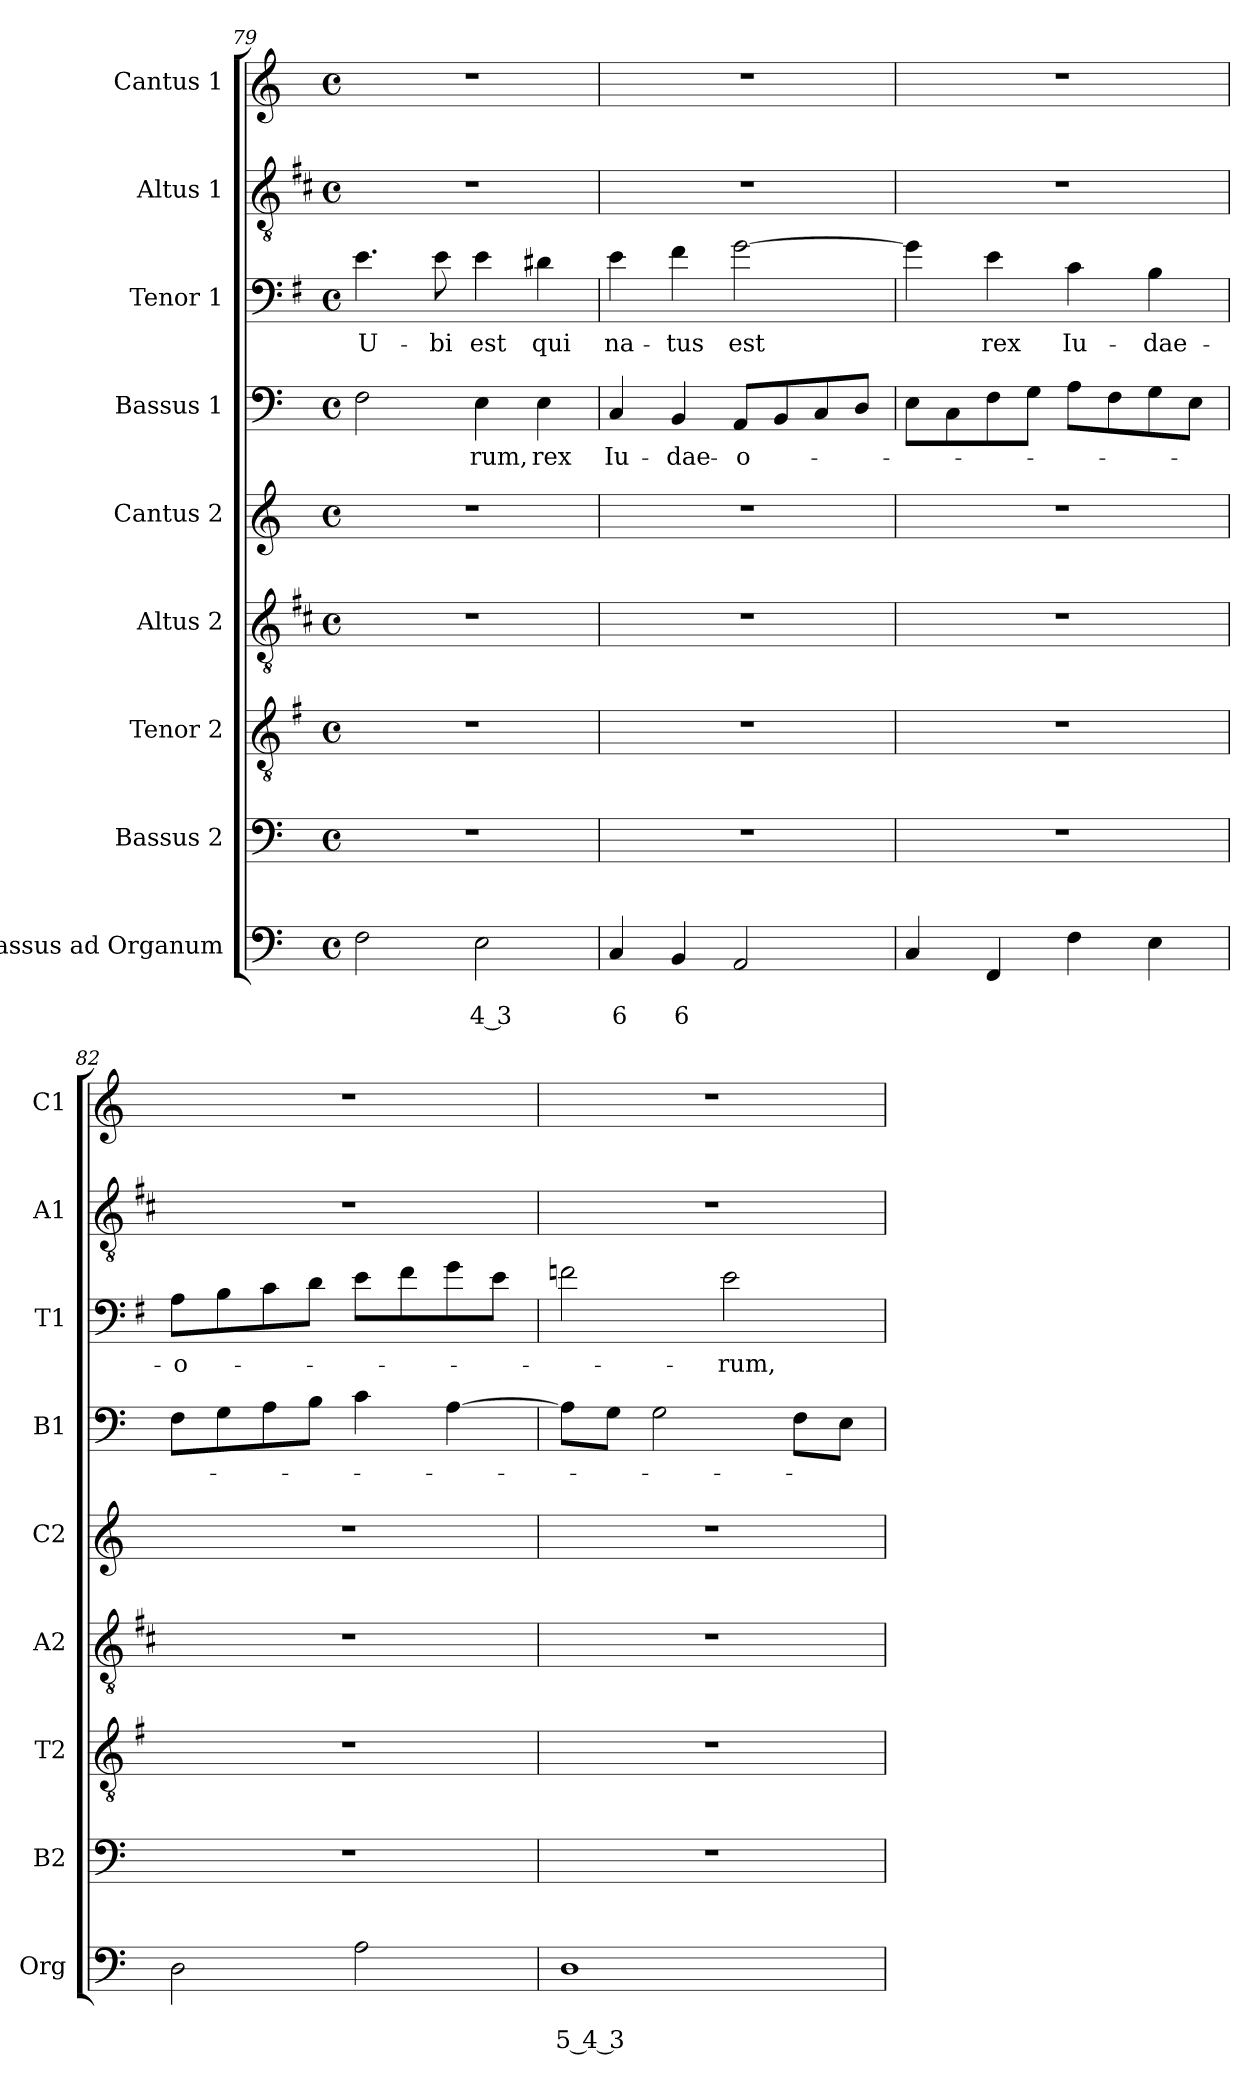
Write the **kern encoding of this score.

**kern	**text	**text	**kern	**kern	**kern	**kern	**kern	**text	**kern	**text	**kern	**kern
*part9	*part9	*part9	*part8	*part7	*part6	*part5	*part4	*part4	*part3	*part3	*part2	*part1
*staff9	*staff9	*staff9	*staff8	*staff7	*staff6	*staff5	*staff4	*staff4	*staff3	*staff3	*staff2	*staff1
*I"Bassus ad Organum	*	*	*I"Bassus 2	*I"Tenor 2	*I"Altus 2	*I"Cantus 2	*I"Bassus 1	*	*I"Tenor 1	*	*I"Altus 1	*I"Cantus 1
*I'Org	*	*	*I'B2	*I'T2	*I'A2	*I'C2	*I'B1	*	*I'T1	*	*I'A1	*I'C1
*clefF4	*	*	*clefF4	*clefGv2	*clefGv2	*clefG2	*clefF4	*	*clefF4	*	*clefGv2	*clefG2
*	*	*	*	*ITrd4c7	*ITrd1c2	*	*	*	*ITrd4c7	*	*ITrd1c2	*
*k[]	*	*	*k[]	*k[]	*k[]	*k[]	*k[]	*	*k[]	*	*k[]	*k[]
*C:	*	*	*C:	*C:	*C:	*C:	*C:	*	*C:	*	*C:	*C:
*M4/4	*	*	*M4/4	*M4/4	*M4/4	*M4/4	*M4/4	*	*M4/4	*	*M4/4	*M4/4
*met(c)	*	*	*met(c)	*met(c)	*met(c)	*met(c)	*met(c)	*	*met(c)	*	*met(c)	*met(c)
=79	=79	=79	=79	=79	=79	=79	=79	=79	=79	=79	=79	=79
!	!	!	!	!	!	!	!	!	!	!LO:LY:b	!	!
2F\	.	.	1r	1r	1r	1r	2F\	.	4.A\	U-	1r	1r
!	!	!	!	!	!	!	!	!	!	!LO:LY:b	!	!
.	.	.	.	.	.	.	.	.	8A\	-bi	.	.
!	!	!LO:LY:b	!	!	!	!	!	!LO:LY:b	!	!LO:LY:b	!	!
2E\	.	4 3	.	.	.	.	4E\	-rum,	4A\	est	.	.
!	!	!	!	!	!	!	!	!LO:LY:b	!	!LO:LY:b	!	!
.	.	.	.	.	.	.	4E\	rex	4G#X\	qui	.	.
=80	=80	=80	=80	=80	=80	=80	=80	=80	=80	=80	=80	=80
!	!	!LO:LY:b	!	!	!	!	!	!LO:LY:b	!	!LO:LY:b	!	!
4C/	.	6	1r	1r	1r	1r	4C/	Iu-	4A\	na-	1r	1r
!	!	!LO:LY:b	!	!	!	!	!	!LO:LY:b	!	!LO:LY:b	!	!
4BB/	.	6	.	.	.	.	4BB/	-dae-	4B\	-tus	.	.
!	!	!	!	!	!	!	!	!LO:LY:b	!	!LO:LY:b	!	!
2AA/	.	.	.	.	.	.	8AA/L	-o-	[2c\	est	.	.
.	.	.	.	.	.	.	8BB/	.	.	.	.	.
.	.	.	.	.	.	.	8C/	.	.	.	.	.
.	.	.	.	.	.	.	8D/J	.	.	.	.	.
!!LO:LB:g=z
=81	=81	=81	=81	=81	=81	=81	=81	=81	=81	=81	=81	=81
4C/	.	.	1r	1r	1r	1r	8E\L	.	4c\]	.	1r	1r
.	.	.	.	.	.	.	8C\	.	.	.	.	.
!	!	!	!	!	!	!	!	!	!	!LO:LY:b	!	!
4FF/	.	.	.	.	.	.	8F\	.	4A\	rex	.	.
.	.	.	.	.	.	.	8G\J	.	.	.	.	.
!	!	!	!	!	!	!	!	!	!	!LO:LY:b	!	!
4F\	.	.	.	.	.	.	8A\L	.	4F\	Iu-	.	.
.	.	.	.	.	.	.	8F\	.	.	.	.	.
!	!	!	!	!	!	!	!	!	!	!LO:LY:b	!	!
4E\	.	.	.	.	.	.	8G\	.	4E\	-dae-	.	.
.	.	.	.	.	.	.	8E\J	.	.	.	.	.
=82	=82	=82	=82	=82	=82	=82	=82	=82	=82	=82	=82	=82
!	!	!	!	!	!	!	!	!	!	!LO:LY:b	!	!
2D\	.	.	1r	1r	1r	1r	8F\L	.	8D\L	-o-	1r	1r
.	.	.	.	.	.	.	8G\	.	8E\	.	.	.
.	.	.	.	.	.	.	8A\	.	8F\	.	.	.
.	.	.	.	.	.	.	8B\J	.	8G\J	.	.	.
2A\	.	.	.	.	.	.	4c\	.	8A\L	.	.	.
.	.	.	.	.	.	.	.	.	8B\	.	.	.
.	.	.	.	.	.	.	[4A\	.	8c\	.	.	.
.	.	.	.	.	.	.	.	.	8A\J	.	.	.
=83	=83	=83	=83	=83	=83	=83	=83	=83	=83	=83	=83	=83
!	!	!LO:LY:b	!	!	!	!	!	!	!	!	!	!
1D	.	5 4 3	1r	1r	1r	1r	8A\L]	.	2B-X\	.	1r	1r
.	.	.	.	.	.	.	8G\J	.	.	.	.	.
.	.	.	.	.	.	.	2G\	.	.	.	.	.
!	!	!	!	!	!	!	!	!	!	!LO:LY:b	!	!
.	.	.	.	.	.	.	.	.	2A\	-rum,	.	.
.	.	.	.	.	.	.	8F\L	.	.	.	.	.
.	.	.	.	.	.	.	8E\J	.	.	.	.	.
=	=	=	=	=	=	=	=	=	=	=	=	=
*-	*-	*-	*-	*-	*-	*-	*-	*-	*-	*-	*-	*-
